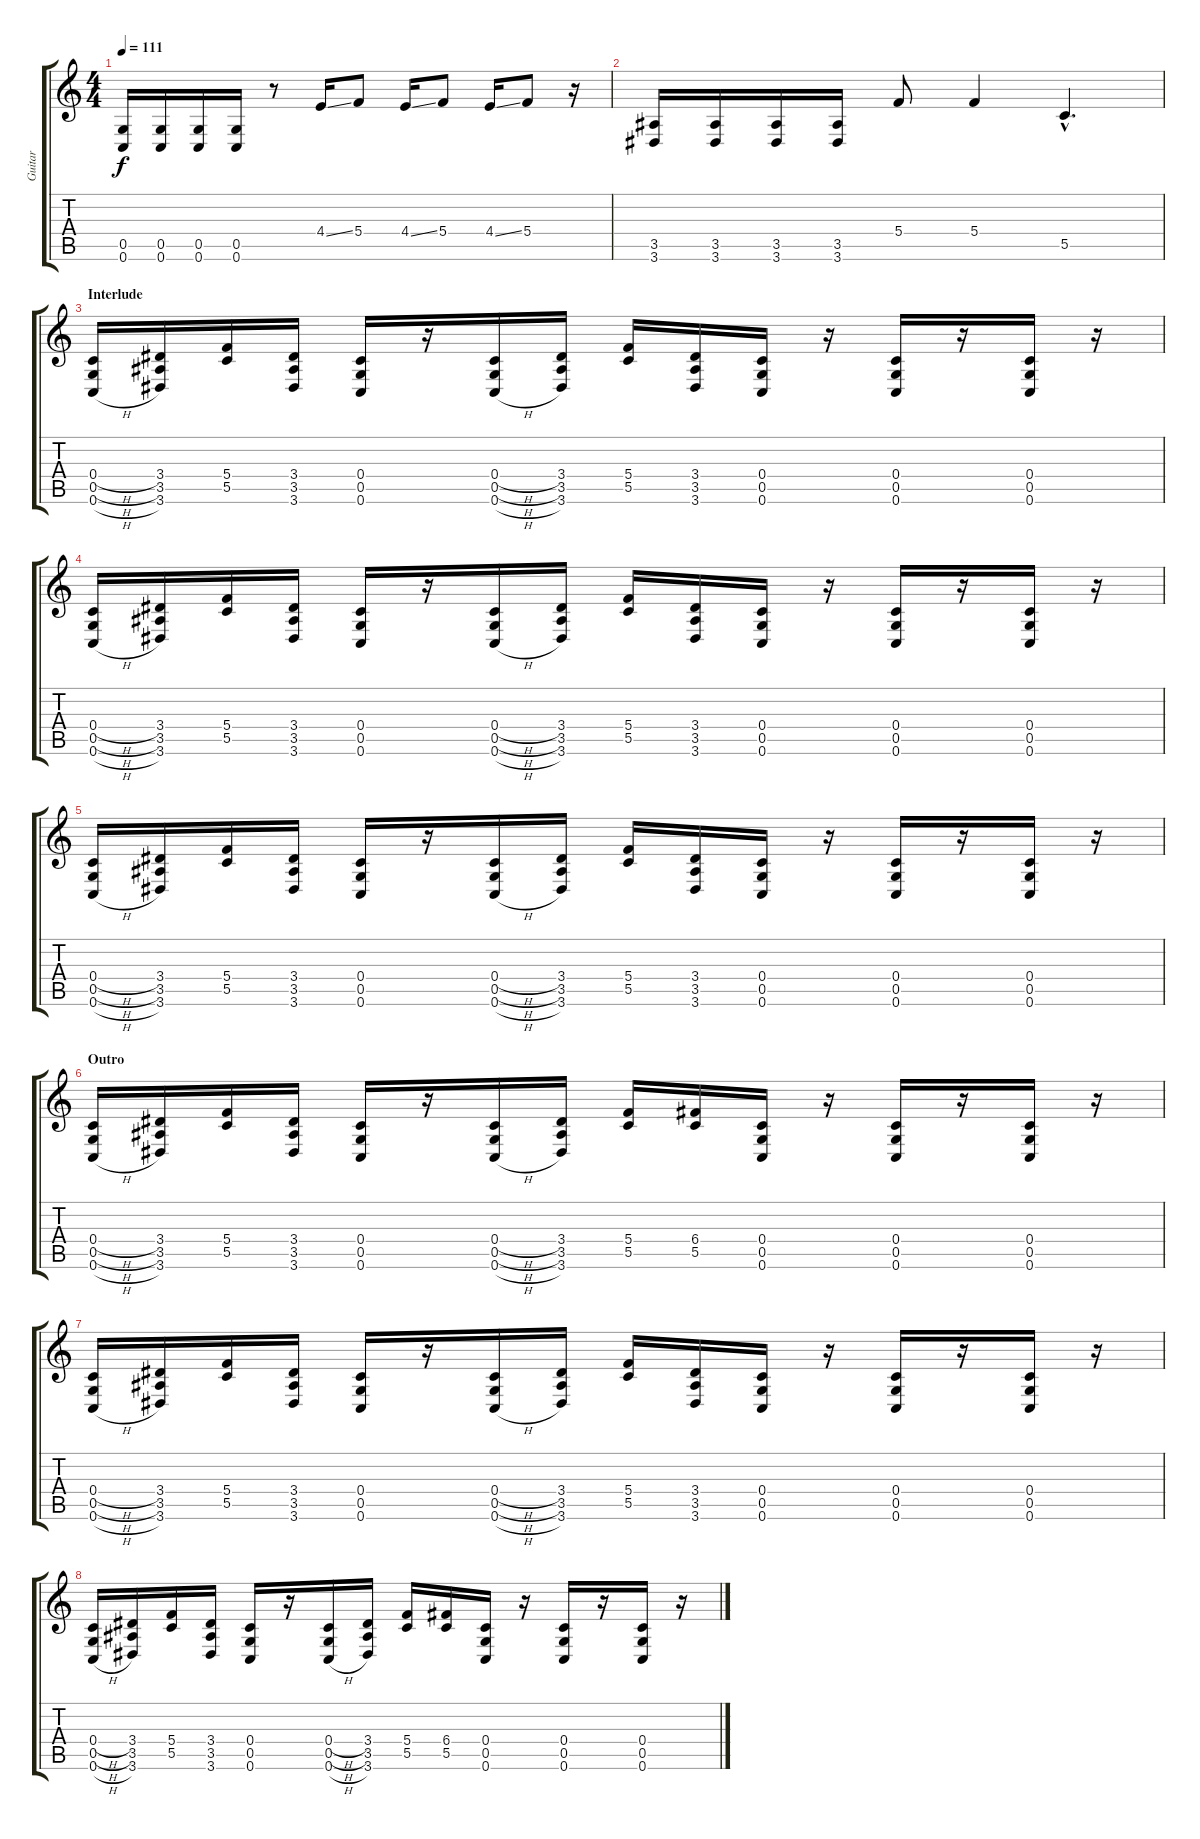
\track ("Guitar" "Guitar") {instrument distortionguitar}
\staff {score tabs}
\tuning (D4 A3 F3 C3 G2 C2) {hide}
\ts (4 4)
\tempo 111
\clef g2
\ks c
(0.5 0.6).16{dy f} (0.5 0.6).16 (0.5 0.6).16 (0.5 0.6).16 r.8 4.4{ss}.16 5.4.8 4.4{ss}.16 5.4.8 4.4{ss}.16 5.4.8 r.16 |
(3.5 3.6).16 (3.5 3.6).16 (3.5 3.6).16 (3.5 3.6).16 5.4.8 5.4.4 5.5{hac}.4{d} |
\section ("" "Interlude")
(0.4{h} 0.5{h} 0.6{h}).16 (3.4 3.5 3.6).16 (5.4 5.5).16 (3.4 3.5 3.6).16 (0.4 0.5 0.6).16 r.16 (0.4{h} 0.5{h} 0.6{h}).16 (3.4 3.5 3.6).16 (5.4 5.5).16 (3.4 3.5 3.6).16 (0.4 0.5 0.6).16 r.16 (0.4 0.5 0.6).16 r.16 (0.4 0.5 0.6).16 r.16 |
(0.4{h} 0.5{h} 0.6{h}).16 (3.4 3.5 3.6).16 (5.4 5.5).16 (3.4 3.5 3.6).16 (0.4 0.5 0.6).16 r.16 (0.4{h} 0.5{h} 0.6{h}).16 (3.4 3.5 3.6).16 (5.4 5.5).16 (3.4 3.5 3.6).16 (0.4 0.5 0.6).16 r.16 (0.4 0.5 0.6).16 r.16 (0.4 0.5 0.6).16 r.16 |
(0.4{h} 0.5{h} 0.6{h}).16 (3.4 3.5 3.6).16 (5.4 5.5).16 (3.4 3.5 3.6).16 (0.4 0.5 0.6).16 r.16 (0.4{h} 0.5{h} 0.6{h}).16 (3.4 3.5 3.6).16 (5.4 5.5).16 (3.4 3.5 3.6).16 (0.4 0.5 0.6).16 r.16 (0.4 0.5 0.6).16 r.16 (0.4 0.5 0.6).16 r.16 |
\section ("" "Outro")
(0.4{h} 0.5{h} 0.6{h}).16 (3.4 3.5 3.6).16 (5.4 5.5).16 (3.4 3.5 3.6).16 (0.4 0.5 0.6).16 r.16 (0.4{h} 0.5{h} 0.6{h}).16 (3.4 3.5 3.6).16 (5.4 5.5).16 (6.4 5.5).16 (0.4 0.5 0.6).16 r.16 (0.4 0.5 0.6).16 r.16 (0.4 0.5 0.6).16 r.16 |
(0.4{h} 0.5{h} 0.6{h}).16 (3.4 3.5 3.6).16 (5.4 5.5).16 (3.4 3.5 3.6).16 (0.4 0.5 0.6).16 r.16 (0.4{h} 0.5{h} 0.6{h}).16 (3.4 3.5 3.6).16 (5.4 5.5).16 (3.4 3.5 3.6).16 (0.4 0.5 0.6).16 r.16 (0.4 0.5 0.6).16 r.16 (0.4 0.5 0.6).16 r.16 |
(0.4{h} 0.5{h} 0.6{h}).16 (3.4 3.5 3.6).16 (5.4 5.5).16 (3.4 3.5 3.6).16 (0.4 0.5 0.6).16 r.16 (0.4{h} 0.5{h} 0.6{h}).16 (3.4 3.5 3.6).16 (5.4 5.5).16 (6.4 5.5).16 (0.4 0.5 0.6).16 r.16 (0.4 0.5 0.6).16 r.16 (0.4 0.5 0.6).16 r.16
